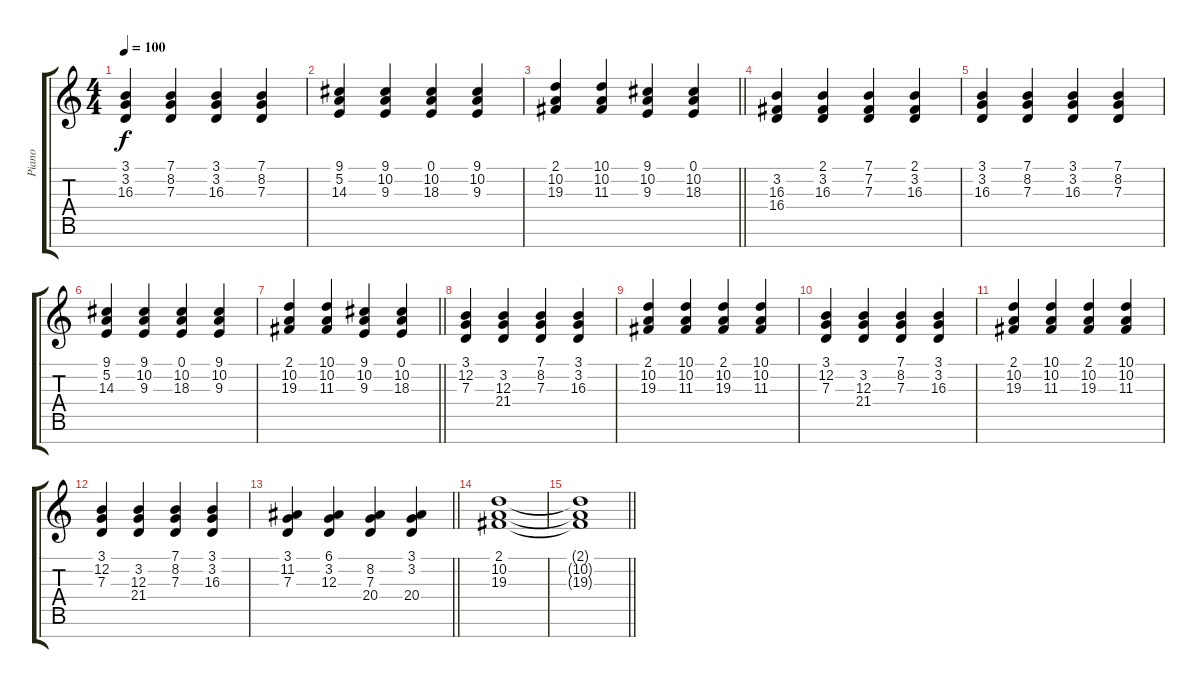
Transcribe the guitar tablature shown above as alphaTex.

\track ("Piano" "Piano") {instrument acousticgrandpiano}
\staff {score tabs}
\tuning (E4 B3 G3 D3 A2 E2 B1) {hide}
\ts (4 4)
\tempo 100
\clef g2
\ks c
(3.1 3.2 16.3).4{dy f} (7.1 8.2 7.3).4 (3.1 3.2 16.3).4 (7.1 8.2 7.3).4 |
(9.1 5.2 14.3).4 (9.1 10.2 9.3).4 (0.1 10.2 18.3).4 (9.1 10.2 9.3).4 |
\barLineRight lightlight
(2.1 10.2 19.3).4 (10.1 10.2 11.3).4 (9.1 10.2 9.3).4 (0.1 10.2 18.3).4 |
(3.2 16.3 16.4).4 (2.1 3.2 16.3).4 (7.1 7.2 7.3).4 (2.1 3.2 16.3).4 |
(3.1 3.2 16.3).4 (7.1 8.2 7.3).4 (3.1 3.2 16.3).4 (7.1 8.2 7.3).4 |
(9.1 5.2 14.3).4 (9.1 10.2 9.3).4 (0.1 10.2 18.3).4 (9.1 10.2 9.3).4 |
\barLineRight lightlight
(2.1 10.2 19.3).4 (10.1 10.2 11.3).4 (9.1 10.2 9.3).4 (0.1 10.2 18.3).4 |
(3.1 12.2 7.3).4 (3.2 12.3 21.4).4 (7.1 8.2 7.3).4 (3.1 3.2 16.3).4 |
(2.1 10.2 19.3).4 (10.1 10.2 11.3).4 (2.1 10.2 19.3).4 (10.1 10.2 11.3).4 |
(3.1 12.2 7.3).4 (3.2 12.3 21.4).4 (7.1 8.2 7.3).4 (3.1 3.2 16.3).4 |
(2.1 10.2 19.3).4 (10.1 10.2 11.3).4 (2.1 10.2 19.3).4 (10.1 10.2 11.3).4 |
(3.1 12.2 7.3).4 (3.2 12.3 21.4).4 (7.1 8.2 7.3).4 (3.1 3.2 16.3).4 |
\barLineRight lightlight
(3.1 11.2 7.3).4 (6.1 3.2 12.3).4 (8.2 7.3 20.4).4 (3.1 3.2 20.4).4 |
(2.1 10.2 19.3).1 |
\barLineRight lightlight
(2.1{t} 10.2{t} 19.3{t}).1
